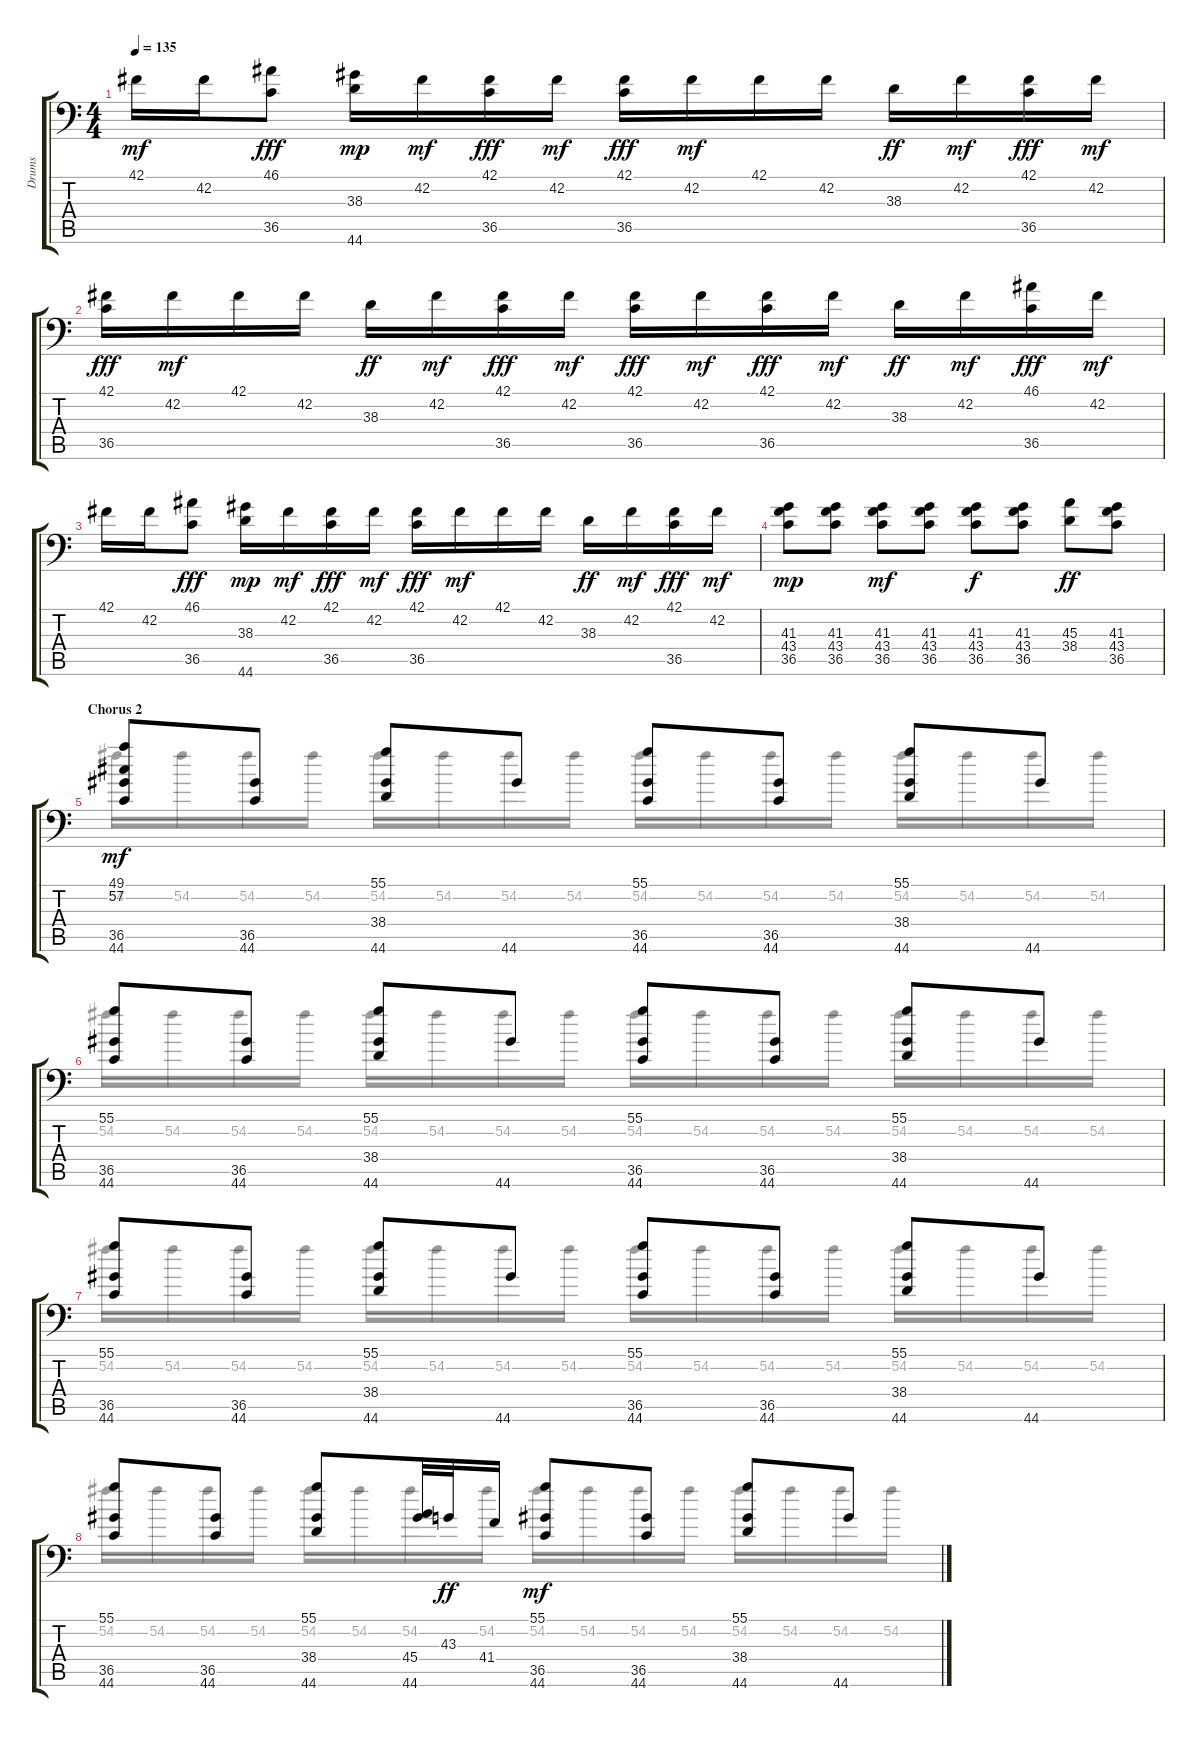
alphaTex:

\track ("Drums" "Drums") {instrument acousticgrandpiano}
\staff {score tabs}
\tuning (C-1 C-1 C-1 C-1 C-1 C-1) {hide}
\voice
\ts (4 4)
\tempo 135
\clef f4
\ks c
42.1.16{dy mf} 42.2.16 (46.1 36.5).8{dy fff} (38.3 44.6).16{dy mp} 42.2.16{dy mf} (42.1 36.5).16{dy fff} 42.2.16{dy mf} (42.1 36.5).16{dy fff} 42.2.16{dy mf} 42.1.16 42.2.16 38.3.16{dy ff} 42.2.16{dy mf} (42.1 36.5).16{dy fff} 42.2.16{dy mf} |
(42.1 36.5).16{dy fff} 42.2.16{dy mf} 42.1.16 42.2.16 38.3.16{dy ff} 42.2.16{dy mf} (42.1 36.5).16{dy fff} 42.2.16{dy mf} (42.1 36.5).16{dy fff} 42.2.16{dy mf} (42.1 36.5).16{dy fff} 42.2.16{dy mf} 38.3.16{dy ff} 42.2.16{dy mf} (46.1 36.5).16{dy fff} 42.2.16{dy mf} |
42.1.16 42.2.16 (46.1 36.5).8{dy fff} (38.3 44.6).16{dy mp} 42.2.16{dy mf} (42.1 36.5).16{dy fff} 42.2.16{dy mf} (42.1 36.5).16{dy fff} 42.2.16{dy mf} 42.1.16 42.2.16 38.3.16{dy ff} 42.2.16{dy mf} (42.1 36.5).16{dy fff} 42.2.16{dy mf} |
(41.3 43.4 36.5).8{dy mp} (41.3 43.4 36.5).8 (41.3 43.4 36.5).8{dy mf} (41.3 43.4 36.5).8 (41.3 43.4 36.5).8{dy f} (41.3 43.4 36.5).8 (45.3 38.4).8{dy ff} (41.3 43.4 36.5).8 |
\section ("" "Chorus 2")
(49.1 57.2 36.5 44.6).8{dy mf} (36.5 44.6).8 (55.1 38.4 44.6).8 44.6.8 (55.1 36.5 44.6).8 (36.5 44.6).8 (55.1 38.4 44.6).8 44.6.8 |
(55.1 36.5 44.6).8 (36.5 44.6).8 (55.1 38.4 44.6).8 44.6.8 (55.1 36.5 44.6).8 (36.5 44.6).8 (55.1 38.4 44.6).8 44.6.8 |
(55.1 36.5 44.6).8 (36.5 44.6).8 (55.1 38.4 44.6).8 44.6.8 (55.1 36.5 44.6).8 (36.5 44.6).8 (55.1 38.4 44.6).8 44.6.8 |
(55.1 36.5 44.6).8 (36.5 44.6).8 (55.1 38.4 44.6).8 (45.4 44.6).32 43.3.32{dy ff} 41.4.16 (55.1 36.5 44.6).8{dy mf} (36.5 44.6).8 (55.1 38.4 44.6).8 44.6.8
\voice
\clef f4
\ottava regular
\simile none
\ks c
|
|
|
|
54.2.16 54.2.16 54.2.16 54.2.16 54.2.16 54.2.16 54.2.16 54.2.16 54.2.16 54.2.16 54.2.16 54.2.16 54.2.16 54.2.16 54.2.16 54.2.16 |
54.2.16 54.2.16 54.2.16 54.2.16 54.2.16 54.2.16 54.2.16 54.2.16 54.2.16 54.2.16 54.2.16 54.2.16 54.2.16 54.2.16 54.2.16 54.2.16 |
54.2.16 54.2.16 54.2.16 54.2.16 54.2.16 54.2.16 54.2.16 54.2.16 54.2.16 54.2.16 54.2.16 54.2.16 54.2.16 54.2.16 54.2.16 54.2.16 |
54.2.16 54.2.16 54.2.16 54.2.16 54.2.16 54.2.16 54.2.16 54.2.16 54.2.16 54.2.16 54.2.16 54.2.16 54.2.16 54.2.16 54.2.16 54.2.16
